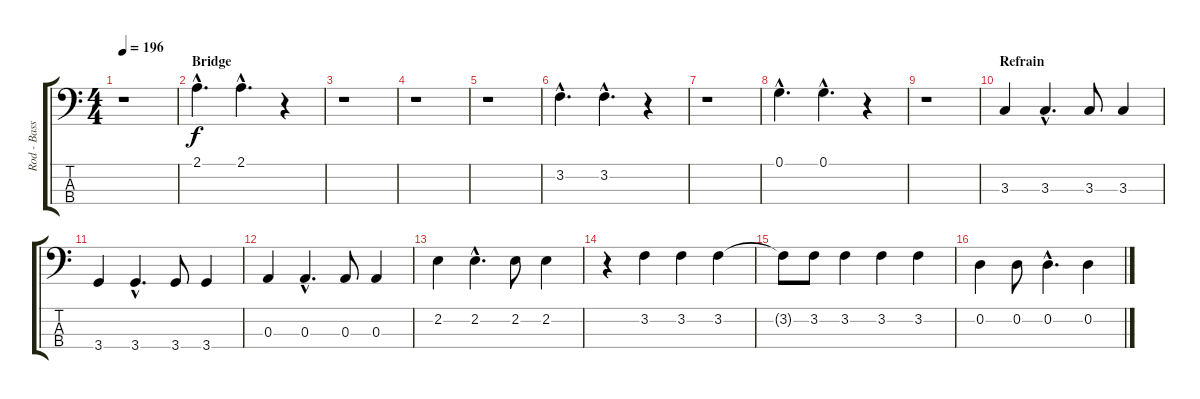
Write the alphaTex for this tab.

\track ("Rod - Bass" "Rod - Bass") {instrument electricbasspick}
\staff {score tabs}
\tuning (G2 D2 A1 E1) {hide}
\ts (4 4)
\tempo 196
\clef f4
\ks c
r.1{dy f} |
\section ("" "Bridge")
2.1{hac}.4{d} 2.1{hac}.4{d} r.4 |
r.1 |
r.1 |
r.1 |
3.2{hac}.4{d} 3.2{hac}.4{d} r.4 |
r.1 |
0.1{hac}.4{d} 0.1{hac}.4{d} r.4 |
r.1 |
\section ("" "Refrain")
3.3.4 3.3{hac}.4{d} 3.3.8 3.3.4 |
3.4.4 3.4{hac}.4{d} 3.4.8 3.4.4 |
0.3.4 0.3{hac}.4{d} 0.3.8 0.3.4 |
2.2.4 2.2{hac}.4{d} 2.2.8 2.2.4 |
r.4 3.2.4 3.2.4 3.2.4 |
3.2{t}.8 3.2.8 3.2.4 3.2.4 3.2.4 |
0.2.4 0.2.8 0.2{hac}.4{d} 0.2.4
